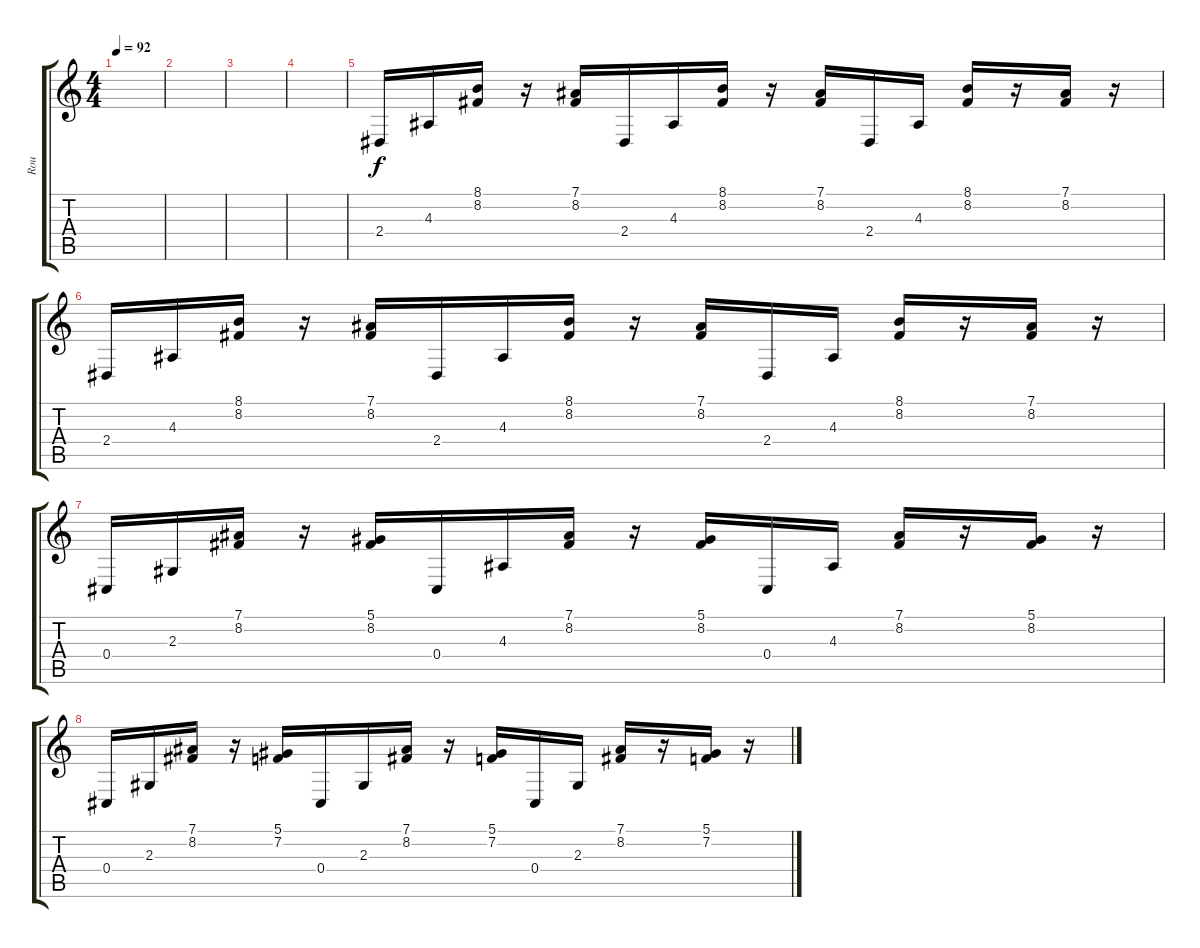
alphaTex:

\track ("Rou" "Rou") {instrument lead1square}
\staff {score tabs}
\tuning (Eb4 Bb3 Gb3 Db3 Ab2 Db2) {hide}
\ts (4 4)
\tempo 92
\clef g2
\ks c
|
|
|
|
2.4.16 4.3.16 (8.1 8.2).16 r.16 (7.1 8.2).16 2.4.16 4.3.16 (8.1 8.2).16 r.16 (7.1 8.2).16 2.4.16 4.3.16 (8.1 8.2).16 r.16 (7.1 8.2).16 r.16 |
2.4.16 4.3.16 (8.1 8.2).16 r.16 (7.1 8.2).16 2.4.16 4.3.16 (8.1 8.2).16 r.16 (7.1 8.2).16 2.4.16 4.3.16 (8.1 8.2).16 r.16 (7.1 8.2).16 r.16 |
0.4.16 2.3.16 (7.1 8.2).16 r.16 (5.1 8.2).16 0.4.16 4.3.16 (7.1 8.2).16 r.16 (5.1 8.2).16 0.4.16 4.3.16 (7.1 8.2).16 r.16 (5.1 8.2).16 r.16 |
0.4.16 2.3.16 (7.1 8.2).16 r.16 (5.1 7.2).16 0.4.16 2.3.16 (7.1 8.2).16 r.16 (5.1 7.2).16 0.4.16 2.3.16 (7.1 8.2).16 r.16 (5.1 7.2).16 r.16
